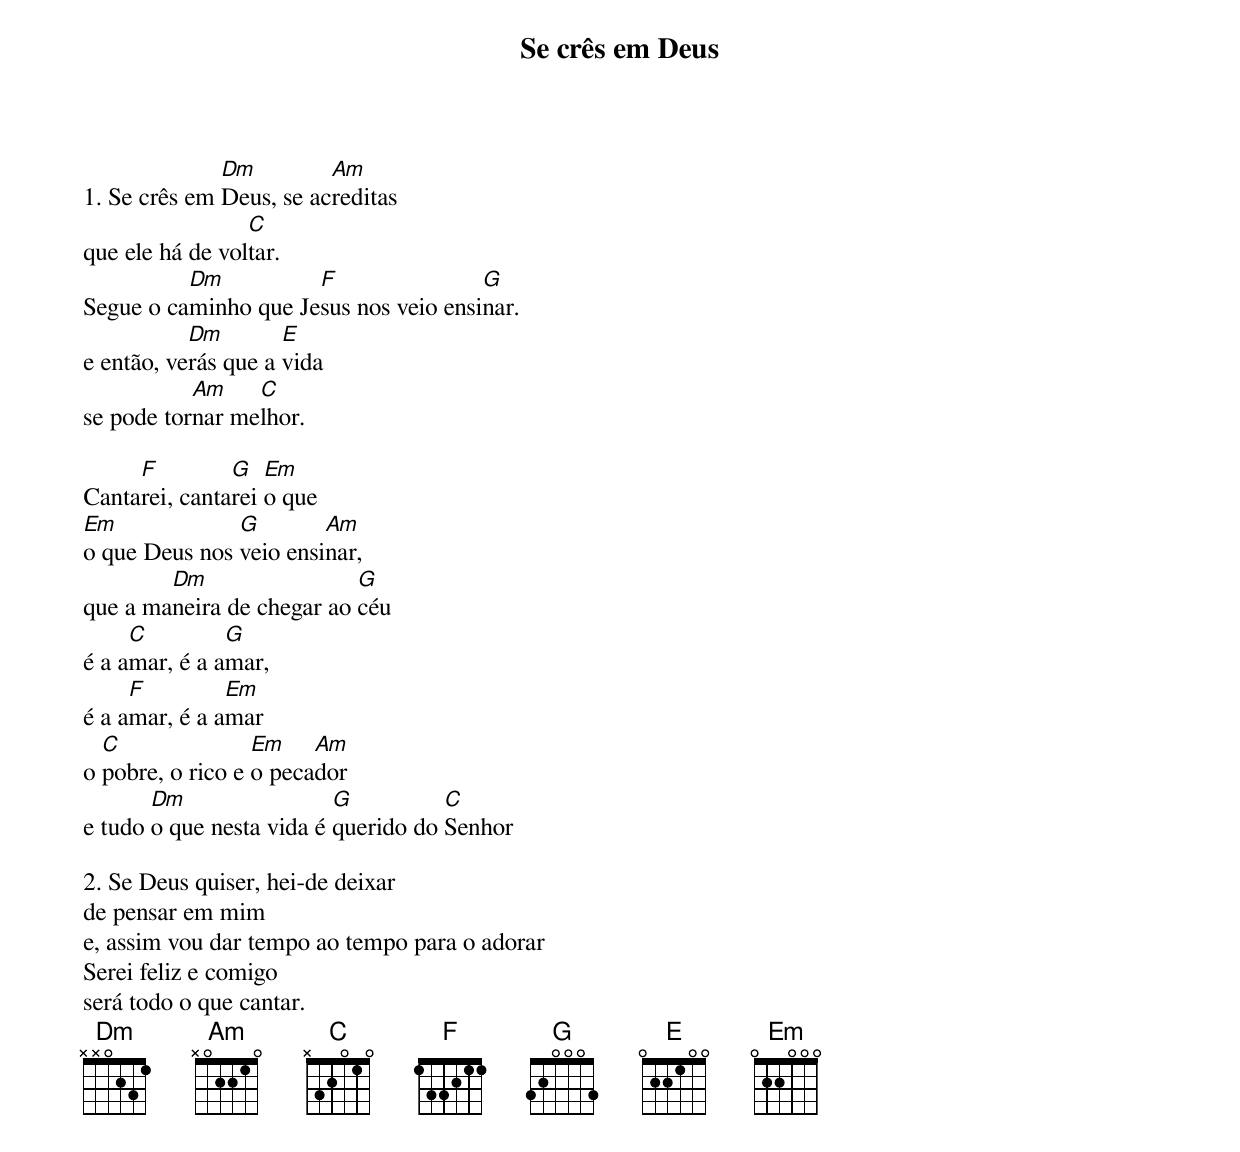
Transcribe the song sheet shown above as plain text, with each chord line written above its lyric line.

Se crês em Deus

              Dm         Am
1. Se crês em Deus, se acreditas
                 C
que ele há de voltar.
          Dm          F                G
Segue o caminho que Jesus nos veio ensinar.
           Dm        E
e então, verás que a vida
           Am    C
se pode tornar melhor.

     F         G   Em
Cantarei, cantarei o que
Em             G        Am
o que Deus nos veio ensinar,
        Dm                 G
que a maneira de chegar ao céu
     C         G
é a amar, é a amar,
     F         Em
é a amar, é a amar
  C               Em    Am
o pobre, o rico e o pecador
       Dm                 G          C
e tudo o que nesta vida é querido do Senhor

2. Se Deus quiser, hei-de deixar
de pensar em mim
e, assim vou dar tempo ao tempo para o adorar
Serei feliz e comigo
será todo o que cantar.
